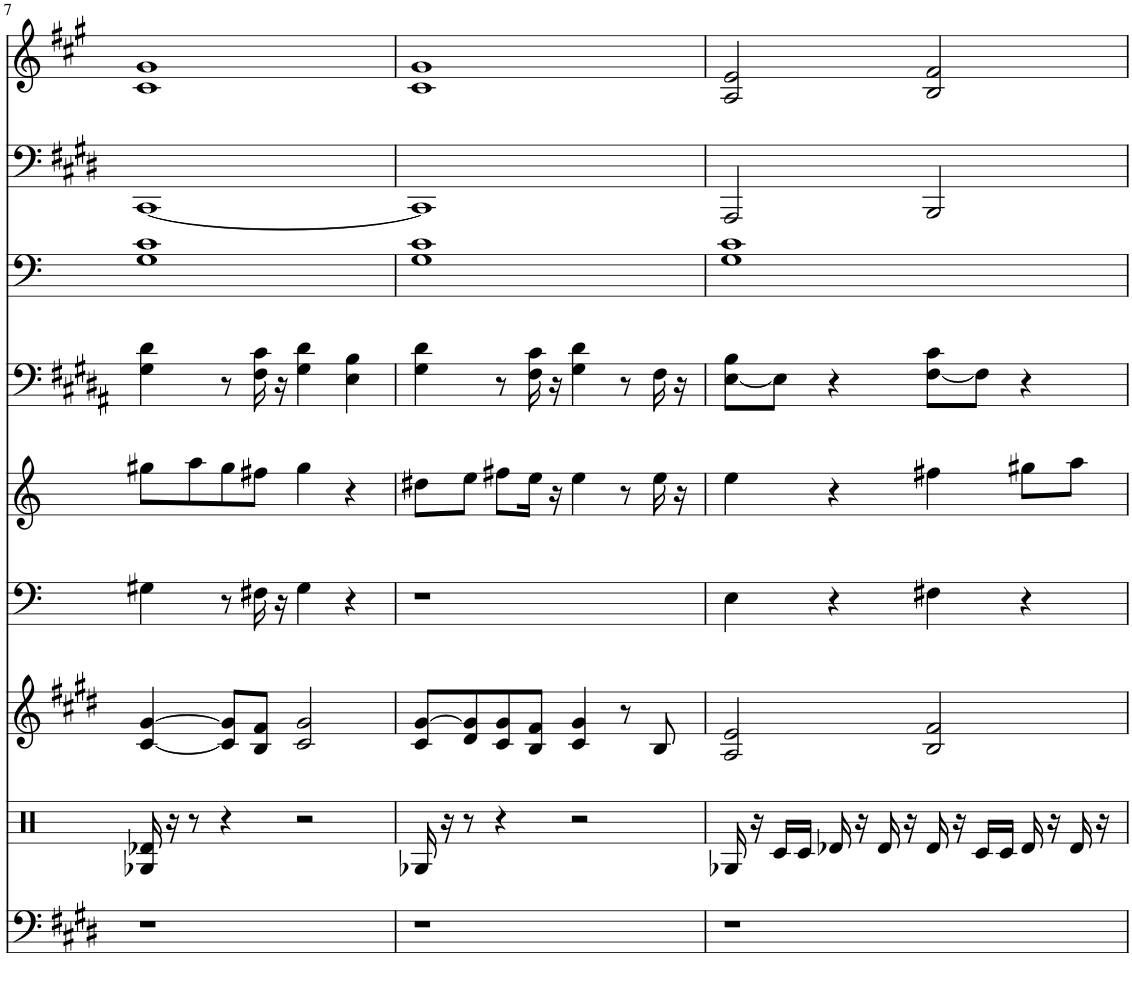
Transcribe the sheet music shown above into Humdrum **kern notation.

**kern	**kern	**kern	**kern	**kern	**kern	**kern	**kern	**kern
*part9	*part8	*part7	*part6	*part5	*part4	*part3	*part2	*part1
*staff9	*staff8	*staff7	*staff6	*staff5	*staff4	*staff3	*staff2	*staff1
*I"Track 9	*I"Track 8	*I"Track 7	*I"Track 7	*I"Track 6	*I"Track 5	*I"Track 3	*I"Track 2	*I"Track 1
!!LO:PB:g=z
*clefF4	*clefX	*clefG2	*clefF4	*clefG2	*clefF4	*clefF4	*clefF4	*clefG2
*	*	*	*	*Trd-7c-12	*Trd4c7	*	*	*
*k[f#c#g#d#]	*k[]	*k[f#c#g#d#]	*k[]	*k[]	*k[f#c#g#d#a#]	*k[]	*k[f#c#g#d#]	*k[f#c#g#]
*M4/4	*M4/4	*M4/4	*M4/4	*M4/4	*M4/4	*M4/4	*M4/4	*M4/4
=7	=7	=7	=7	=7	=7	=7	=7	=7
1r	16G-X/ 16d-X/	[4c#/ [4g#/	4G#X\	8gg#X\L	4G#\ 4d#\	1G 1c	[1CC#	1c# 1g#
.	16r	.	.	.	.	.	.	.
.	8r	.	.	8aa\	.	.	.	.
.	4r	8c#/] 8g#/]L	8r	8gg#\	8r	.	.	.
.	.	8B/ 8f#/J	16F#X\	8ff#X\J	16F#\ 16c#\	.	.	.
.	.	.	16r	.	16r	.	.	.
.	2r	2c#/ 2g#/	4G#\	4gg#\	4G#\ 4d#\	.	.	.
.	.	.	4r	4r	4E\ 4B\	.	.	.
=8	=8	=8	=8	=8	=8	=8	=8	=8
1r	16G-X/	8c#/ [8g#/L	1r	8dd#X\L	4G#\ 4d#\	1G 1c	1CC#]	1c# 1g#
.	16r	.	.	.	.	.	.	.
.	8r	8d#/ 8g#/]	.	8ee\J	.	.	.	.
.	4r	8c#/ 8g#/	.	8ff#X\L	8r	.	.	.
.	.	8B/ 8f#/J	.	16ee\Jk	16F#\ 16c#\	.	.	.
.	.	.	.	16r	16r	.	.	.
.	2r	4c#/ 4g#/	.	4ee\	4G#\ 4d#\	.	.	.
.	.	8r	.	8r	8r	.	.	.
.	.	8B/	.	16ee\	16F#\	.	.	.
.	.	.	.	16r	16r	.	.	.
=9	=9	=9	=9	=9	=9	=9	=9	=9
1r	16G-X/	2A/ 2e/	4E\	4ee\	[8E\ 8B\L	1G 1c	2AAA/	2A/ 2e/
.	16r	.	.	.	.	.	.	.
.	16c/LL	.	.	.	8E\J]	.	.	.
.	16c/JJ	.	.	.	.	.	.	.
.	16d-X/	.	4r	4r	4r	.	.	.
.	16r	.	.	.	.	.	.	.
.	16d/	.	.	.	.	.	.	.
.	16r	.	.	.	.	.	.	.
.	16d/	2B/ 2f#/	4F#X\	4ff#X\	[8F#\ 8c#\L	.	2BBB/	2B/ 2f#/
.	16r	.	.	.	.	.	.	.
.	16c/LL	.	.	.	8F#\J]	.	.	.
.	16c/JJ	.	.	.	.	.	.	.
.	16d/	.	4r	8gg#X\L	4r	.	.	.
.	16r	.	.	.	.	.	.	.
.	16d/	.	.	8aa\J	.	.	.	.
.	16r	.	.	.	.	.	.	.
=	=	=	=	=	=	=	=	=
*-	*-	*-	*-	*-	*-	*-	*-	*-
